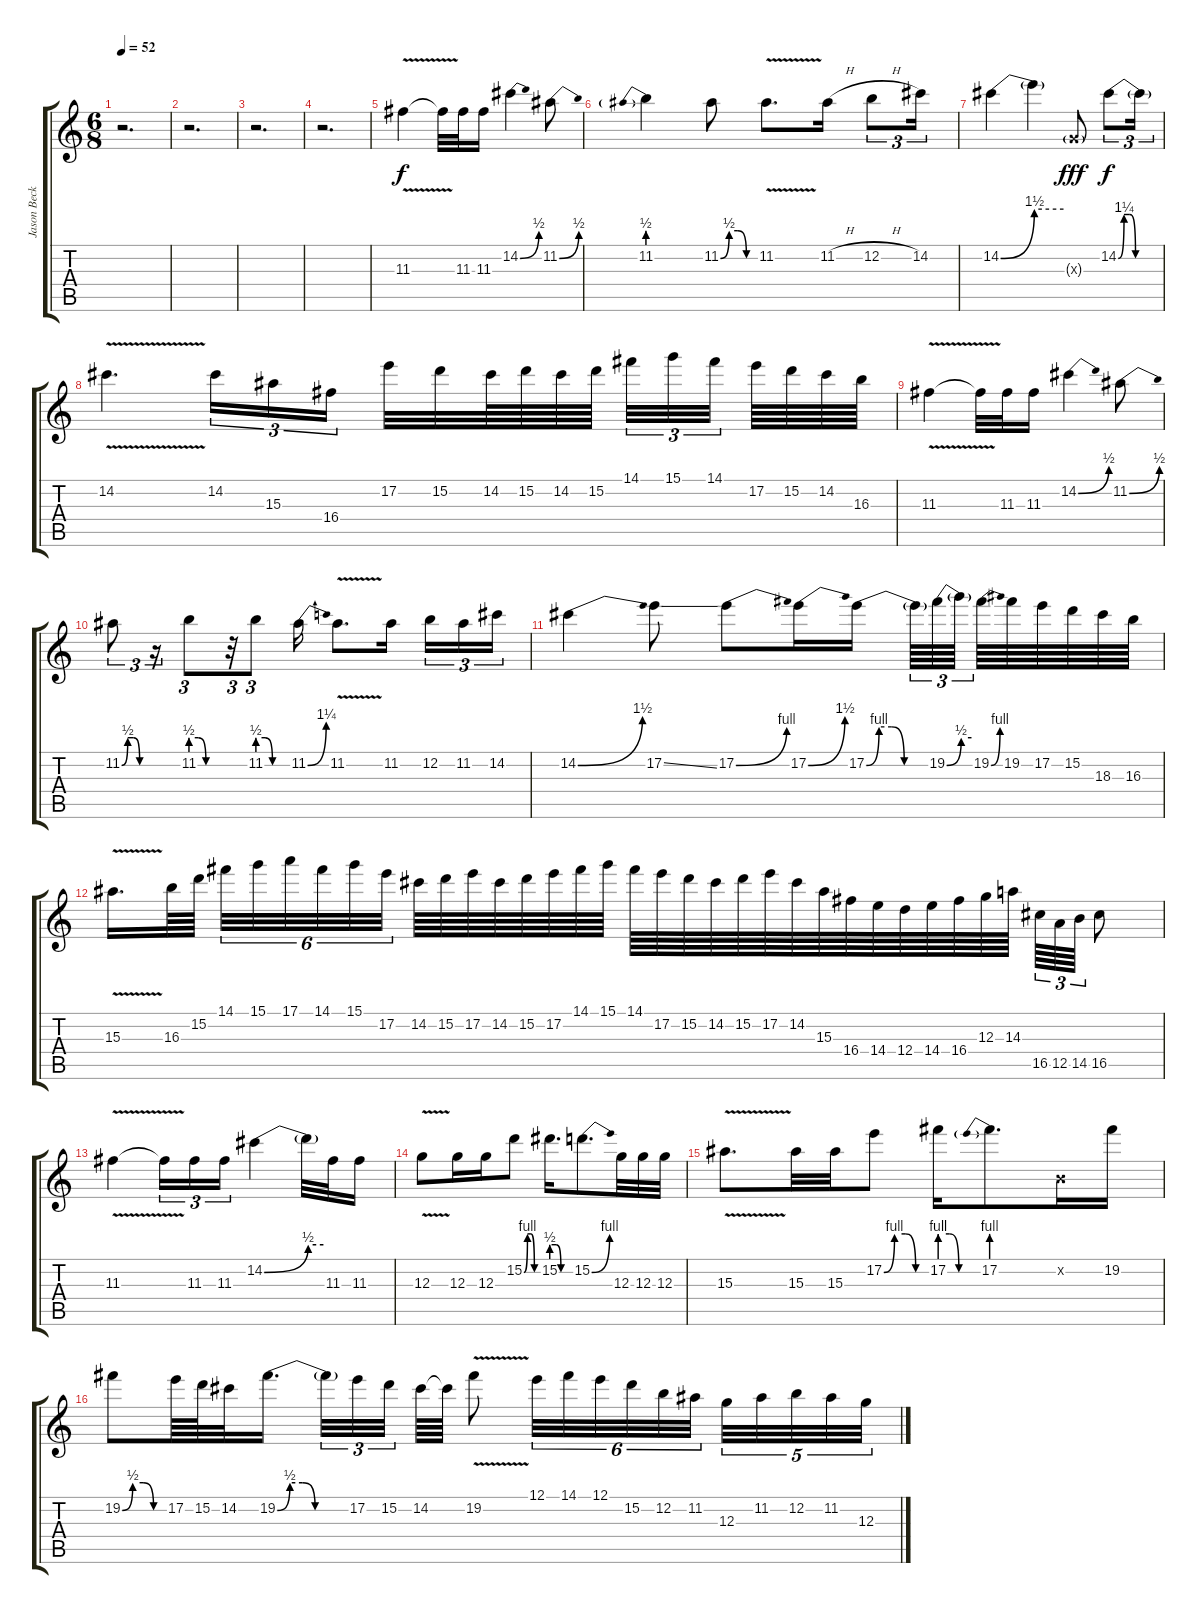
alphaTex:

\track ("Jason Becker" "Jason Beck") {instrument overdrivenguitar}
\staff {score tabs}
\tuning (E4 B3 G3 D3 A2 E2) {hide}
\ts (6 8)
\tempo 52
\clef g2
\ks c
r.2{d dy f instrument overdrivenguitar} |
r.2{d} |
r.2{d} |
r.2{d} |
11.3{v}.4 11.3{v t}.32 11.3.32 11.3.16 14.2{be (bend 0 0 60 2)}.4 11.2{be (bend 0 0 60 2)}.8 |
11.2{be (prebend 0 2 60 2)}.4 11.2{be (custom 0 0 15 2 30 2 45 0 60 0)}.8 11.2{v}.8{d} 11.2{h}.16 12.2{h}.8{tu (3 2)} 14.2.16{tu (3 2)} |
14.2{be (bend 0 0 60 6)}.4 14.2{be (hold 0 6 60 6) t}.4 0.3{g x}.8{dy fff} 14.2{be (custom 0 0 15 5 30 5 45 0 60 0)}.8{tu (3 2) dy f} 14.2{be (hold 0 0 60 0) t}.16{tu (3 2)} |
14.2{v}.4{d} 14.2.16{tu (3 2)} 15.3.16{tu (3 2)} 16.4.16{tu (3 2)} 17.2.32 15.2.32 14.2.64 15.2.64 14.2.64 15.2.64 14.1.32{tu (3 2)} 15.1.32{tu (3 2)} 14.1.32{tu (3 2)} 17.2.64 15.2.64 14.2.64 16.3.64 |
11.3{v}.4 11.3{v t}.32 11.3.32 11.3.16 14.2{be (bend 0 0 60 2)}.4 11.2{be (bend 0 0 60 2)}.8 |
11.2{be (custom 0 0 15 2 30 2 45 0 60 0)}.8{tu (3 2)} r.16{tu (3 2)} 11.2{be (custom 0 2 15 2 30 0 60 0)}.8{tu (3 2)} r.32{tu (3 2)} 11.2{be (custom 0 2 15 2 30 0 60 0)}.8{tu (3 2)} 11.2{be (bend 0 0 60 5)}.16 11.2{v}.8{d} 11.2.16 12.2.16{tu (3 2)} 11.2.16{tu (3 2)} 14.2.16{tu (3 2)} |
14.2{be (bend 0 0 60 6)}.4 17.2{ss}.8 17.2{be (bend 0 0 60 4)}.8 17.2{be (bend 0 0 60 6)}.16 17.2{be (custom 0 0 15 4 30 4 45 0 60 0)}.16 17.2{be (hold 0 0 60 0) t}.64{tu (3 2)} 19.2{be (bend 0 0 60 2)}.64{tu (3 2)} 19.2{be (hold 0 2 60 2) t}.64{tu (3 2)} 19.2{be (bend 0 0 60 4)}.64 19.2.64 17.2.64 15.2.64 18.3.64 16.3.64 |
15.3{v}.16{d} 16.3.64 15.2.64 14.1.32{tu (6 4)} 15.1.32{tu (6 4)} 17.1.32{tu (6 4)} 14.1.32{tu (6 4)} 15.1.32{tu (6 4)} 17.2.32{tu (6 4)} 14.2.64 15.2.64 17.2.64 14.2.64 15.2.64 17.2.64 14.1.64 15.1.64 14.1.64 17.2.64 15.2.64 14.2.64 15.2.64 17.2.64 14.2.64 15.3.64 16.4.64 14.4.64 12.4.64 14.4.64 16.4.64 12.3.64 14.3.64 16.5.64{tu (3 2)} 12.5.64{tu (3 2)} 14.5.64{tu (3 2)} 16.5.8 |
11.3{v}.4 11.3{v t}.16{tu (3 2)} 11.3.16{tu (3 2)} 11.3.16{tu (3 2)} 14.2{be (bend 0 0 60 2)}.4 14.2{be (hold 0 2 60 2) t}.32 11.3.32 11.3.16 |
12.3{v}.8 12.3.16 12.3.16 15.2{be (custom 0 0 15 4 30 4 45 0 60 0)}.8 15.2{be (custom 0 2 15 2 30 0 60 0)}.16{d} 15.2{be (bend 0 0 60 4)}.8{d} 12.3.32 12.3.32 12.3.32 |
15.3{v}.8{d} 15.3.32 15.3.32 17.2{be (custom 0 0 15 4 30 4 45 0 60 0)}.8 17.2{be (custom 0 4 15 4 30 0 60 0)}.16 17.2{be (prebend 0 4 60 4)}.8{d} 0.2{x}.16 19.2.16 |
19.2{be (custom 0 0 15 2 30 2 45 0 60 0)}.8 17.2.64 15.2.64 14.2.32 19.2{be (custom 0 0 15 2 30 2 45 0 60 0)}.16{d} 19.2{be (hold 0 0 60 0) t}.32{tu (3 2)} 17.2.32{tu (3 2)} 15.2.32{tu (3 2)} 14.2.64 14.2{t}.64 19.2{v}.8 12.1.32{tu (6 4)} 14.1.32{tu (6 4)} 12.1.32{tu (6 4)} 15.2.32{tu (6 4)} 12.2.32{tu (6 4)} 11.2.32{tu (6 4)} 12.3.32{tu (5 4)} 11.2.32{tu (5 4)} 12.2.32{tu (5 4)} 11.2.32{tu (5 4)} 12.3.32{tu (5 4)}
